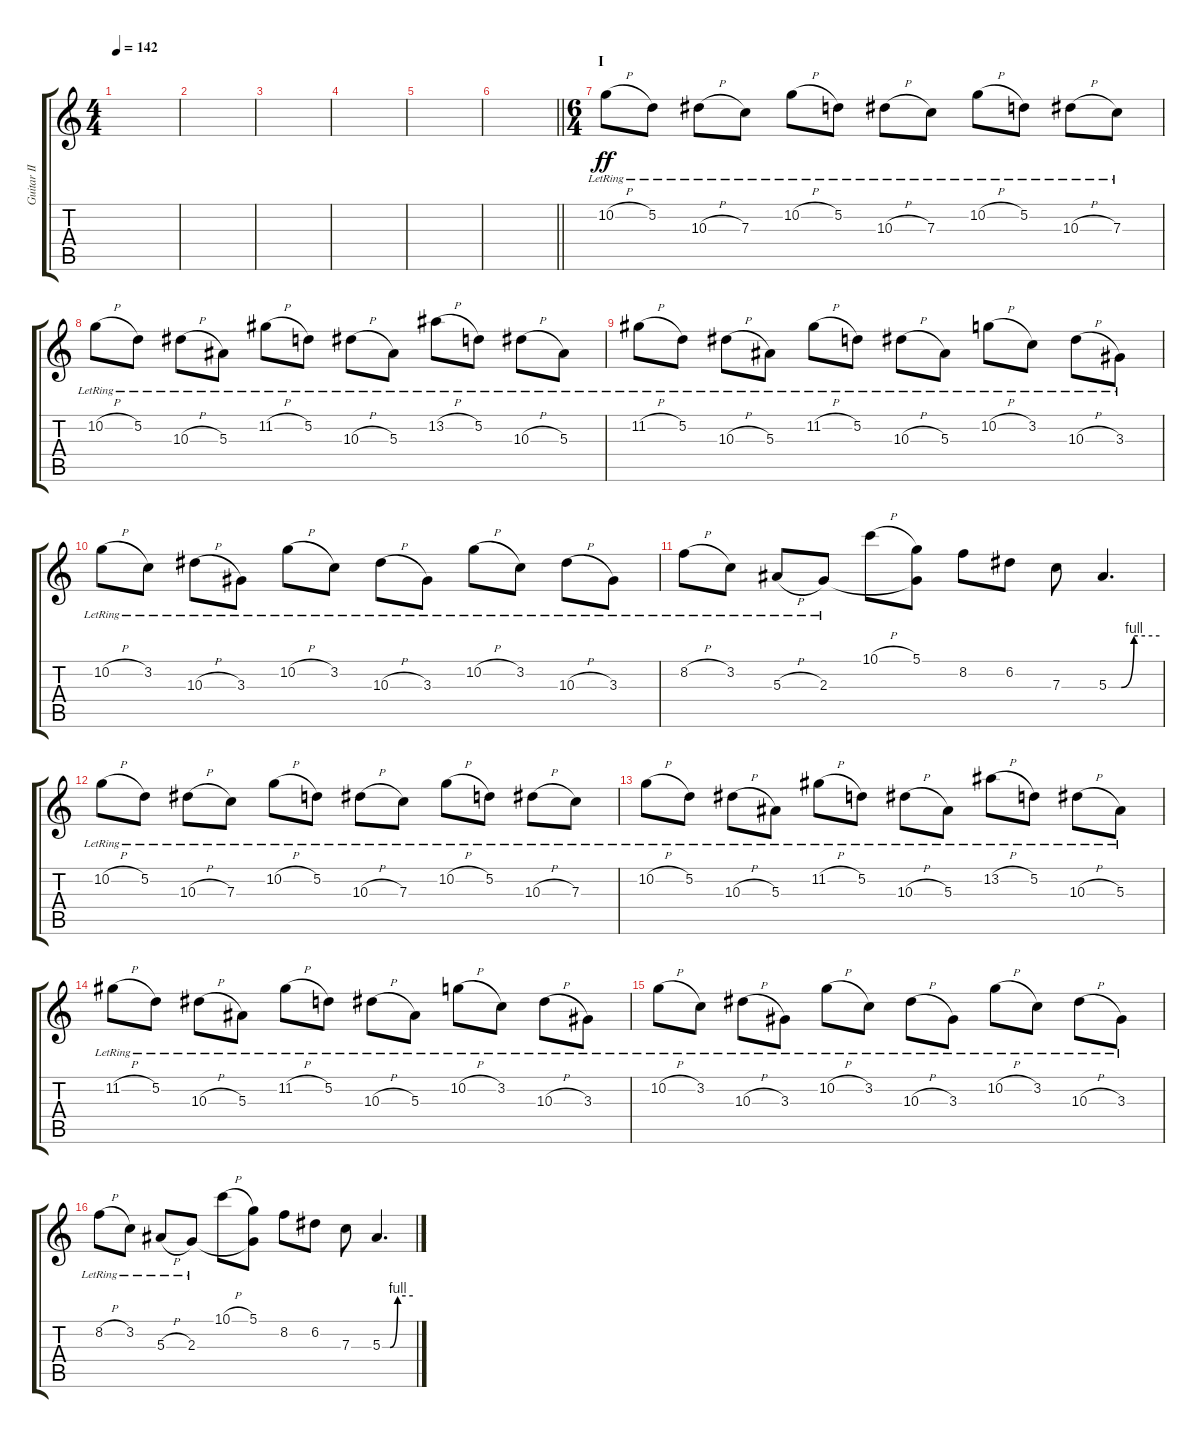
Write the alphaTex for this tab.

\track ("Guitar II" "Guitar II") {instrument distortionguitar}
\staff {score tabs}
\tuning (D4 A3 F3 C3 G2 C2) {hide}
\ts (4 4)
\tempo 142
\clef g2
\ks c
|
|
|
|
|
\barLineRight lightlight
|
\ts (6 4)
\section ("" "I")
10.2{h lr}.8{dy ff} 5.2{lr}.8 10.3{h lr}.8 7.3{lr}.8 10.2{h lr}.8 5.2{lr}.8 10.3{h lr}.8 7.3{lr}.8 10.2{h lr}.8 5.2{lr}.8 10.3{h lr}.8 7.3{lr}.8 |
10.2{h lr}.8 5.2{lr}.8 10.3{h lr}.8 5.3{lr}.8 11.2{h lr}.8 5.2{lr}.8 10.3{h lr}.8 5.3{lr}.8 13.2{h lr}.8 5.2{lr}.8 10.3{h lr}.8 5.3{lr}.8 |
11.2{h lr}.8 5.2{lr}.8 10.3{h lr}.8 5.3{lr}.8 11.2{h lr}.8 5.2{lr}.8 10.3{h lr}.8 5.3{lr}.8 10.2{h lr}.8 3.2{lr}.8 10.3{h lr}.8 3.3{lr}.8 |
10.2{h lr}.8 3.2{lr}.8 10.3{h lr}.8 3.3{lr}.8 10.2{h lr}.8 3.2{lr}.8 10.3{h lr}.8 3.3{lr}.8 10.2{h lr}.8 3.2{lr}.8 10.3{h lr}.8 3.3{lr}.8 |
8.2{h lr}.8 3.2{lr}.8 5.3{h lr}.8 2.3{lr}.8 10.1{h}.8 (5.1 2.3{t}).8 8.2.8 6.2.8 7.3.8 5.3{be (custom 0 0 15 0 30 4 60 4)}.4{d} |
10.2{h lr}.8 5.2{lr}.8 10.3{h lr}.8 7.3{lr}.8 10.2{h lr}.8 5.2{lr}.8 10.3{h lr}.8 7.3{lr}.8 10.2{h lr}.8 5.2{lr}.8 10.3{h lr}.8 7.3{lr}.8 |
10.2{h lr}.8 5.2{lr}.8 10.3{h lr}.8 5.3{lr}.8 11.2{h lr}.8 5.2{lr}.8 10.3{h lr}.8 5.3{lr}.8 13.2{h lr}.8 5.2{lr}.8 10.3{h lr}.8 5.3{lr}.8 |
11.2{h lr}.8 5.2{lr}.8 10.3{h lr}.8 5.3{lr}.8 11.2{h lr}.8 5.2{lr}.8 10.3{h lr}.8 5.3{lr}.8 10.2{h lr}.8 3.2{lr}.8 10.3{h lr}.8 3.3{lr}.8 |
10.2{h lr}.8 3.2{lr}.8 10.3{h lr}.8 3.3{lr}.8 10.2{h lr}.8 3.2{lr}.8 10.3{h lr}.8 3.3{lr}.8 10.2{h lr}.8 3.2{lr}.8 10.3{h lr}.8 3.3{lr}.8 |
8.2{h lr}.8 3.2{lr}.8 5.3{h lr}.8 2.3{lr}.8 10.1{h}.8 (5.1 2.3{t}).8 8.2.8 6.2.8 7.3.8 5.3{be (custom 0 0 15 0 30 4 60 4)}.4{d}
